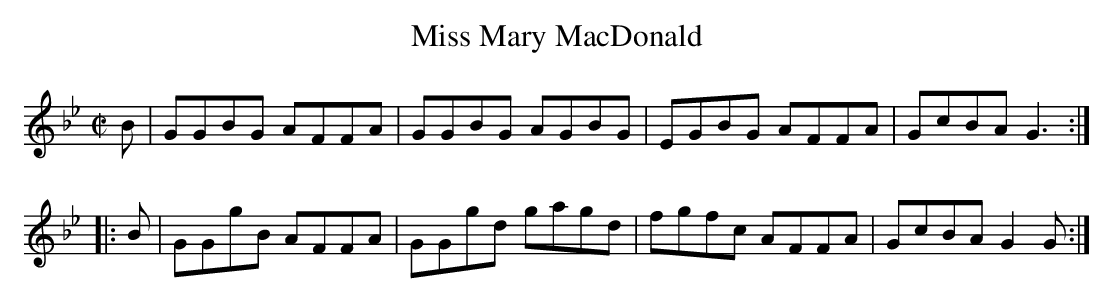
X:1
T:Miss Mary MacDonald
M:C|
L:1/8
K:G Minor
   B | GGBG AFFA | GGBG AGBG | EGBG AFFA | GcBA G3  :|
|: B | GGgB AFFA | GGgd gagd | fgfc AFFA | GcBA G2G :|
